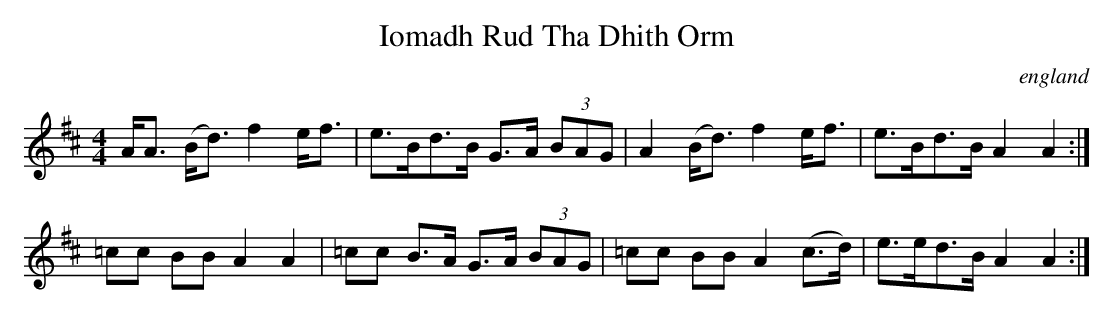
X:1
T:Iomadh Rud Tha Dhith Orm
O:england
M:4/4
L:1/8
K:D
A<A (B<d) f2 e<f| e>Bd>B G>A (3BAG| A2 (B<d) f2 e<f| e>Bd>B A2 A2:|
=cc BB A2 A2|=cc B>A G>A (3BAG|=cc BB A2 (c>d)| e>ed>B A2A2:|
